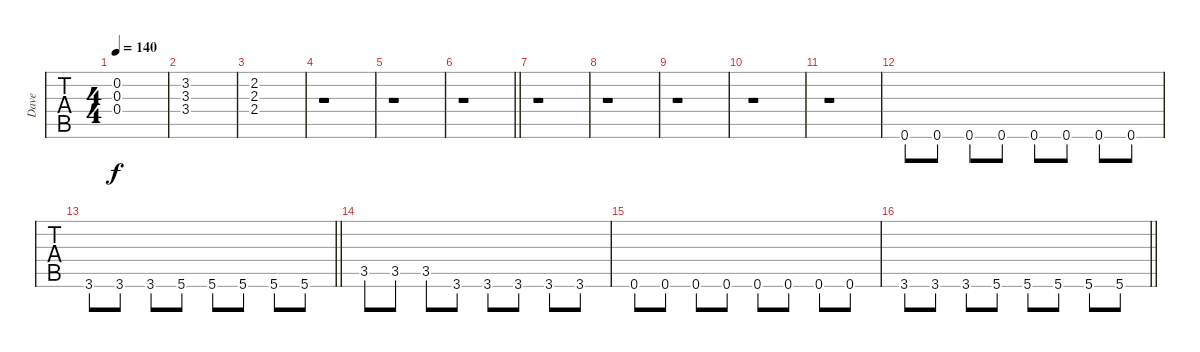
\track ("Dave" "Dave") {instrument distortionguitar}
\staff {tabs}
\tuning (D4 A3 F3 C3 G2 D2) {hide}
\ts (4 4)
\tempo 140
\clef g2
\ks c
(0.2 0.3 0.4).1{dy f} |
(3.2 3.3 3.4).1 |
(2.2 2.3 2.4).1 |
r.1 |
r.1 |
\barLineRight lightlight
r.1 |
r.1 |
r.1 |
r.1 |
r.1 |
r.1 |
0.6.8 0.6.8 0.6.8 0.6.8 0.6.8 0.6.8 0.6.8 0.6.8 |
\barLineRight lightlight
3.6.8 3.6.8 3.6.8 5.6.8 5.6.8 5.6.8 5.6.8 5.6.8 |
3.5.8 3.5.8 3.5.8 3.6.8 3.6.8 3.6.8 3.6.8 3.6.8 |
0.6.8 0.6.8 0.6.8 0.6.8 0.6.8 0.6.8 0.6.8 0.6.8 |
\barLineRight lightlight
3.6.8 3.6.8 3.6.8 5.6.8 5.6.8 5.6.8 5.6.8 5.6.8
